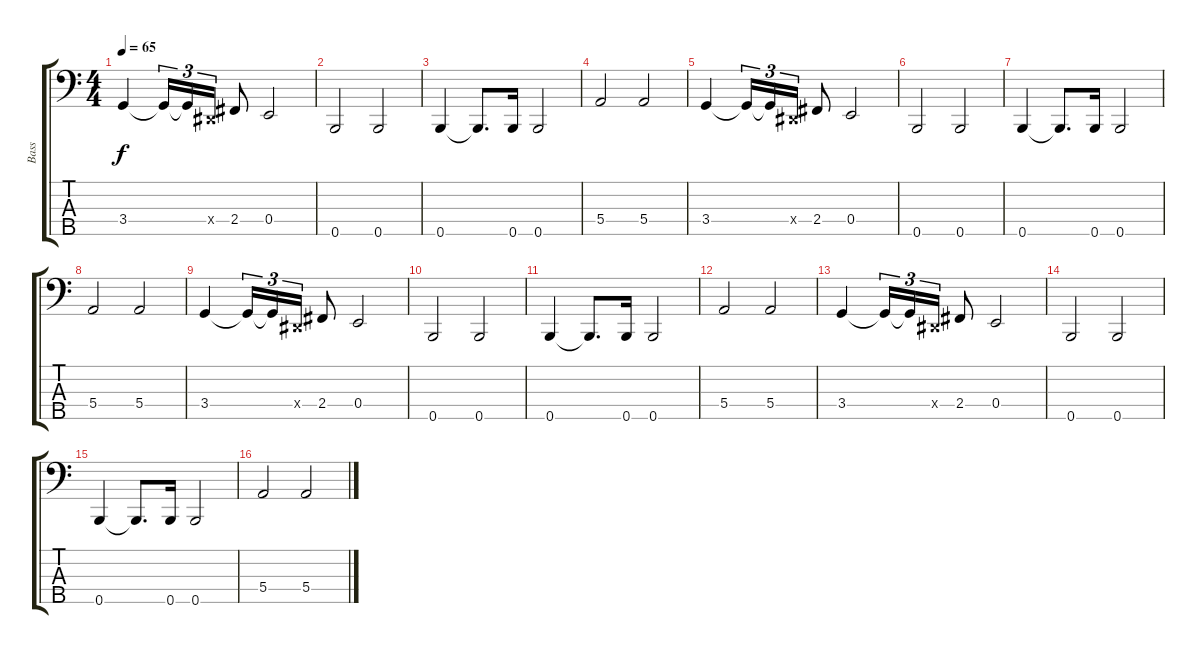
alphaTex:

\track ("Bass" "Bass") {instrument electricbassfinger}
\staff {score tabs}
\tuning (G2 D2 A1 E1 B0) {hide}
\ts (4 4)
\tempo 65
\clef f4
\ks c
3.4.4{dy f} 3.4{t}.16{tu (3 2)} 3.4{t}.16{tu (3 2)} -1.4{x}.16{tu (3 2)} 2.4.8 0.4.2 |
0.5.2 0.5.2 |
0.5.4 0.5{t}.8{d} 0.5.16 0.5.2 |
5.4.2 5.4.2 |
3.4.4 3.4{t}.16{tu (3 2)} 3.4{t}.16{tu (3 2)} -1.4{x}.16{tu (3 2)} 2.4.8 0.4.2 |
0.5.2 0.5.2 |
0.5.4 0.5{t}.8{d} 0.5.16 0.5.2 |
5.4.2 5.4.2 |
3.4.4 3.4{t}.16{tu (3 2)} 3.4{t}.16{tu (3 2)} -1.4{x}.16{tu (3 2)} 2.4.8 0.4.2 |
0.5.2 0.5.2 |
0.5.4 0.5{t}.8{d} 0.5.16 0.5.2 |
5.4.2 5.4.2 |
3.4.4 3.4{t}.16{tu (3 2)} 3.4{t}.16{tu (3 2)} -1.4{x}.16{tu (3 2)} 2.4.8 0.4.2 |
0.5.2 0.5.2 |
0.5.4 0.5{t}.8{d} 0.5.16 0.5.2 |
5.4.2 5.4.2
